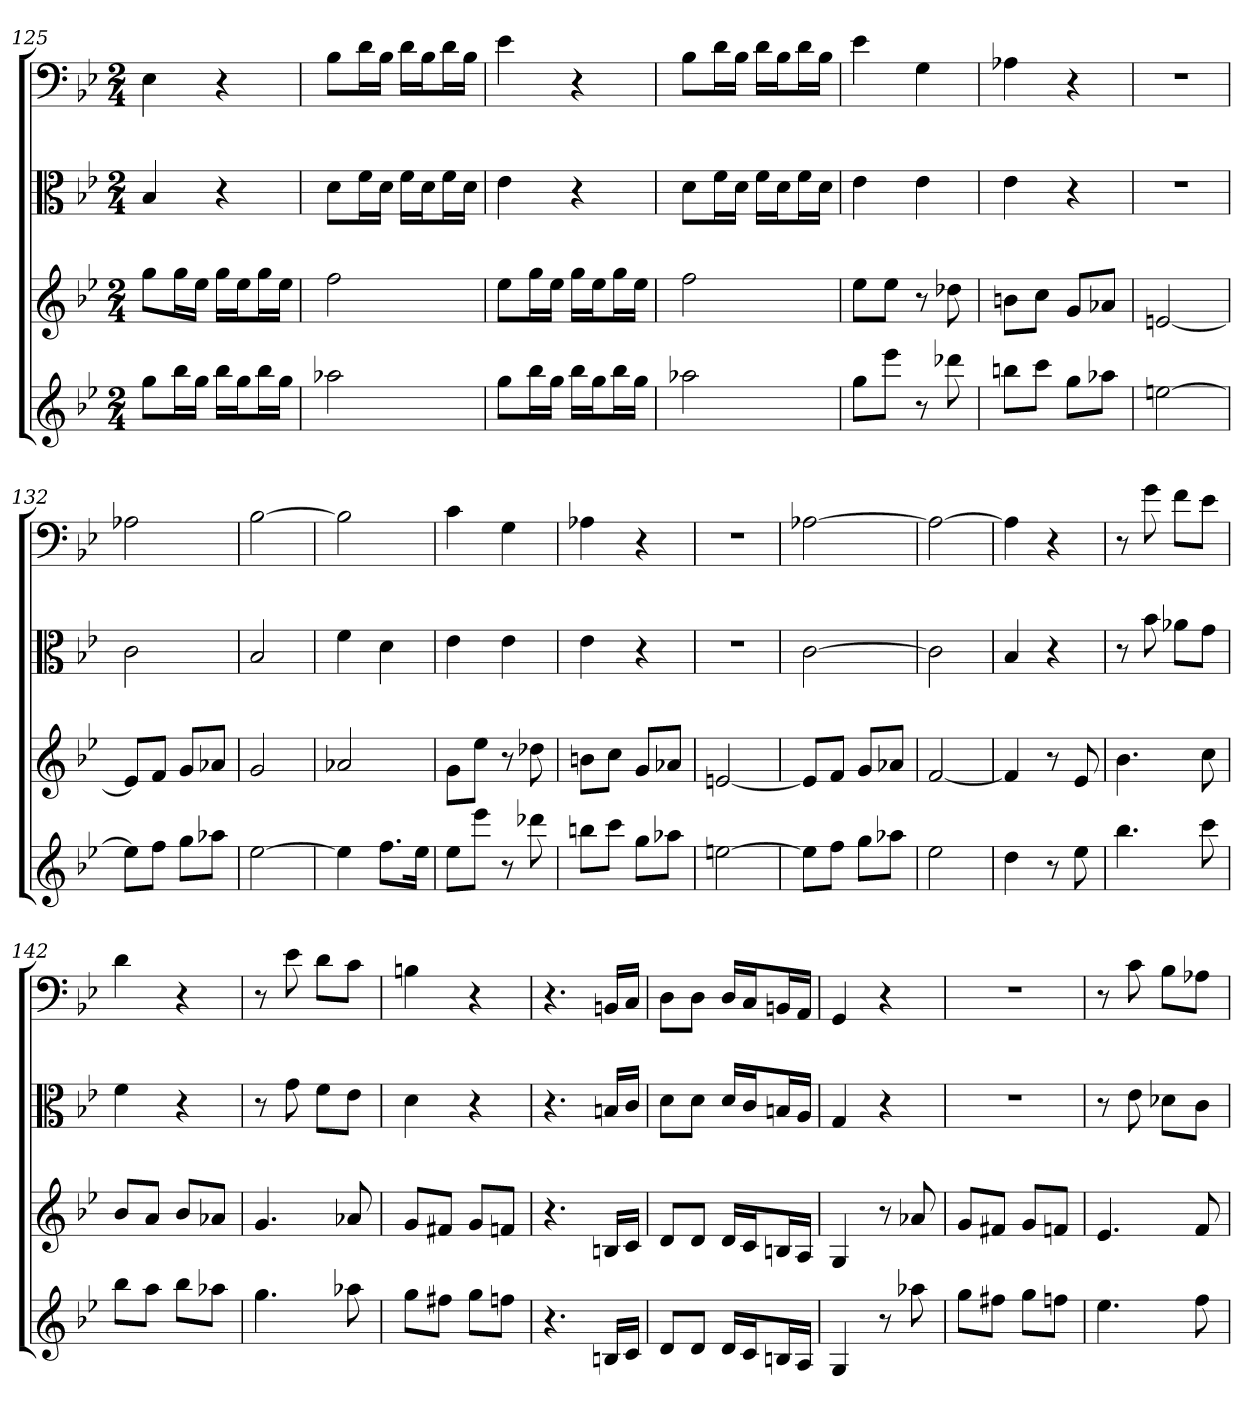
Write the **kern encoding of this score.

**kern	**kern	**kern	**kern
*part4	*part3	*part2	*part1
*staff4	*staff3	*staff2	*staff1
*	*	*clefC3	*clefF4
*k[b-e-]	*k[b-e-]	*k[b-e-]	*k[b-e-]
*g:	*g:	*g:	*g:
*M2/4	*M2/4	*M2/4	*M2/4
=125	=125	=125	=125
8ggL	8ggL	4B-	4E-
16bb-L	16ggL	.	.
16ggJJ	16ee-JJ	.	.
16bb-LL	16ggLL	4r	4r
16ggJ	16ee-J	.	.
16bb-L	16ggL	.	.
16ggJJ	16ee-JJ	.	.
=126	=126	=126	=126
2aa-X	2ff	8d\L	8B-\L
.	.	16f\L	16d\L
.	.	16d\JJ	16B-\JJ
.	.	16f\LL	16d\LL
.	.	16d\J	16B-\J
.	.	16f\L	16d\L
.	.	16d\JJ	16B-\JJ
=127	=127	=127	=127
8ggL	8ee-L	4e-	4e-
16bb-L	16ggL	.	.
16ggJJ	16ee-JJ	.	.
16bb-LL	16ggLL	4r	4r
16ggJ	16ee-J	.	.
16bb-L	16ggL	.	.
16ggJJ	16ee-JJ	.	.
=128	=128	=128	=128
2aa-X	2ff	8d\L	8B-\L
.	.	16f\L	16d\L
.	.	16d\JJ	16B-\JJ
.	.	16f\LL	16d\LL
.	.	16d\J	16B-\J
.	.	16f\L	16d\L
.	.	16d\JJ	16B-\JJ
=129	=129	=129	=129
8ggL	8ee-L	4e-	4e-
8eee-J	8ee-J	.	.
8r	8r	4e-	4G
8ddd-X	8dd-X	.	.
=130	=130	=130	=130
8bbnL	8bnL	4e-	4A-X
8cccJ	8ccJ	.	.
8ggL	8gL	4r	4r
8aa-XJ	8a-XJ	.	.
=131	=131	=131	=131
[2een	[2en	2r	2r
=132	=132	=132	=132
8eeL]	8eL]	2c	2A-X
8ffJ	8fJ	.	.
8ggL	8gL	.	.
8aa-XJ	8a-XJ	.	.
=133	=133	=133	=133
[2ee-	2g	2B-	[2B-
=134	=134	=134	=134
4ee-]	2a-X	4f	2B-]
8.ffL	.	4d	.
16ee-Jk	.	.	.
=135	=135	=135	=135
8ee-L	8gL	4e-	4c
8eee-J	8ee-J	.	.
8r	8r	4e-	4G
8ddd-X	8dd-X	.	.
=136	=136	=136	=136
8bbnL	8bnL	4e-	4A-X
8cccJ	8ccJ	.	.
8ggL	8gL	4r	4r
8aa-XJ	8a-XJ	.	.
=137	=137	=137	=137
[2een	[2en	2r	2r
=138	=138	=138	=138
8eeL]	8eL]	[2c	[2A-X
8ffJ	8fJ	.	.
8ggL	8gL	.	.
8aa-XJ	8a-XJ	.	.
=139	=139	=139	=139
2ee-	[2f	2c]	2A-_
=140	=140	=140	=140
4dd	4f]	4B-	4A-]
8r	8r	4r	4r
8ee-	8e-	.	.
=141	=141	=141	=141
4.bb-	4.b-	8r	8r
.	.	8b-	8g
.	.	8a-X\L	8f\L
8ccc	8cc	8g\J	8e-\J
=142	=142	=142	=142
8bb-L	8b-L	4f	4d
8aaJ	8aJ	.	.
8bb-L	8b-L	4r	4r
8aa-XJ	8a-XJ	.	.
=143	=143	=143	=143
4.gg	4.g	8r	8r
.	.	8g	8e-
.	.	8f\L	8d\L
8aa-X	8a-X	8e-\J	8c\J
=144	=144	=144	=144
8ggL	8gL	4d	4Bn
8ff#XJ	8f#XJ	.	.
8ggL	8gL	4r	4r
8ffnJ	8fnJ	.	.
=145	=145	=145	=145
4.r	4.r	4.r	4.r
16BnLL	16BnLL	16Bn/LL	16BBn/LL
16cJJ	16cJJ	16c/JJ	16C/JJ
=146	=146	=146	=146
8dL	8dL	8d\L	8D\L
8dJ	8dJ	8d\J	8D\J
16dLL	16dLL	16d/LL	16D/LL
16cJ	16cJ	16c/J	16C/J
16BnL	16BnL	16Bn/L	16BBn/L
16AJJ	16AJJ	16A/JJ	16AA/JJ
=147	=147	=147	=147
4G	4G	4G	4GG
8r	8r	4r	4r
8aa-X	8a-X	.	.
=148	=148	=148	=148
8ggL	8gL	2r	2r
8ff#XJ	8f#XJ	.	.
8ggL	8gL	.	.
8ffnJ	8fnJ	.	.
=149	=149	=149	=149
4.ee-	4.e-	8r	8r
.	.	8e-	8c
.	.	8d-X\L	8B-\L
8ff	8f	8c\J	8A-X\J
=	=	=	=
*-	*-	*-	*-
